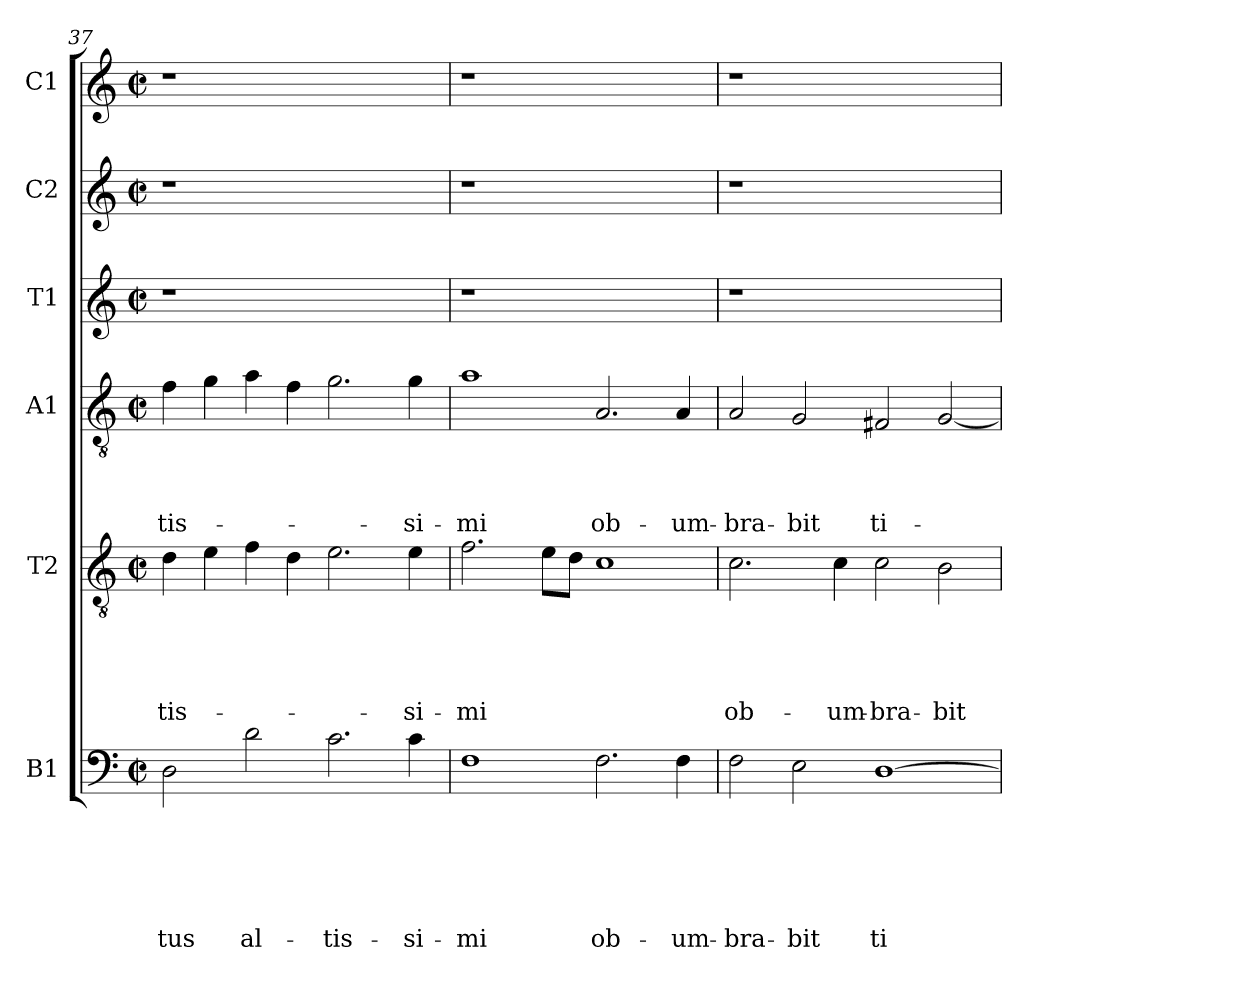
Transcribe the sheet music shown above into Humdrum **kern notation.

**kern	**text	**text	**text	**text	**text	**text	**kern	**text	**text	**text	**text	**text	**kern	**text	**text	**text	**text	**kern	**kern	**kern
*part6	*part6	*part6	*part6	*part6	*part6	*part6	*part5	*part5	*part5	*part5	*part5	*part5	*part4	*part4	*part4	*part4	*part4	*part3	*part2	*part1
*staff6	*staff6	*staff6	*staff6	*staff6	*staff6	*staff6	*staff5	*staff5	*staff5	*staff5	*staff5	*staff5	*staff4	*staff4	*staff4	*staff4	*staff4	*staff3	*staff2	*staff1
*I"B1	*	*	*	*	*	*	*I"T2	*	*	*	*	*	*I"A1	*	*	*	*	*I"T1	*I"C2	*I"C1
!!LO:LB:g=z
*clefF4	*	*	*	*	*	*	*clefGv2	*	*	*	*	*	*clefGv2	*	*	*	*	*clefG2	*clefG2	*clefG2
*k[]	*	*	*	*	*	*	*k[]	*	*	*	*	*	*k[]	*	*	*	*	*k[]	*k[]	*k[]
*C:	*	*	*	*	*	*	*C:	*	*	*	*	*	*C:	*	*	*	*	*C:	*C:	*C:
*M2/2	*	*	*	*	*	*	*M2/2	*	*	*	*	*	*M2/2	*	*	*	*	*M2/2	*M2/2	*M2/2
*met(c|)	*	*	*	*	*	*	*met(c|)	*	*	*	*	*	*met(c|)	*	*	*	*	*met(c|)	*met(c|)	*met(c|)
=37	=37	=37	=37	=37	=37	=37	=37	=37	=37	=37	=37	=37	=37	=37	=37	=37	=37	=37	=37	=37
!	!	!	!	!	!	!LO:LY:b	!	!	!	!	!	!LO:LY:b	!	!	!	!	!LO:LY:b	!	!	!
2D\	.	.	.	.	.	-tus	4d\	.	.	.	.	-tis-	4f\	.	.	.	-tis-	1r	1r	1r
.	.	.	.	.	.	.	4e\	.	.	.	.	.	4g\	.	.	.	.	.	.	.
!	!	!	!	!	!	!LO:LY:b	!	!	!	!	!	!	!	!	!	!	!	!	!	!
2d\	.	.	.	.	.	al-	4f\	.	.	.	.	.	4a\	.	.	.	.	.	.	.
.	.	.	.	.	.	.	4d\	.	.	.	.	.	4f\	.	.	.	.	.	.	.
!	!	!	!	!	!	!LO:LY:b	!	!	!	!	!	!	!	!	!	!	!	!	!	!
2.c\	.	.	.	.	.	-tis-	2.e\	.	.	.	.	.	2.g\	.	.	.	.	1ryy	1ryy	1ryy
!	!	!	!	!	!	!LO:LY:b	!	!	!	!	!	!LO:LY:b	!	!	!	!	!LO:LY:b	!	!	!
4c\	.	.	.	.	.	-si-	4e\	.	.	.	.	-si-	4g\	.	.	.	-si-	.	.	.
=38	=38	=38	=38	=38	=38	=38	=38	=38	=38	=38	=38	=38	=38	=38	=38	=38	=38	=38	=38	=38
!	!	!	!	!	!	!LO:LY:b	!	!	!	!	!	!LO:LY:b	!	!	!	!	!LO:LY:b	!	!	!
1F	.	.	.	.	.	-mi	2.f\	.	.	.	.	-mi	1a	.	.	.	-mi	1r	1r	1r
.	.	.	.	.	.	.	8e\L	.	.	.	.	.	.	.	.	.	.	.	.	.
.	.	.	.	.	.	.	8d\J	.	.	.	.	.	.	.	.	.	.	.	.	.
!	!	!	!	!	!	!LO:LY:b	!	!	!	!	!	!	!	!	!	!	!LO:LY:b	!	!	!
2.F\	.	.	.	.	.	ob-	1c	.	.	.	.	.	2.A/	.	.	.	ob-	1ryy	1ryy	1ryy
!	!	!	!	!	!	!LO:LY:b	!	!	!	!	!	!	!	!	!	!	!LO:LY:b	!	!	!
4F\	.	.	.	.	.	-um-	.	.	.	.	.	.	4A/	.	.	.	-um-	.	.	.
=39	=39	=39	=39	=39	=39	=39	=39	=39	=39	=39	=39	=39	=39	=39	=39	=39	=39	=39	=39	=39
!	!	!	!	!	!	!LO:LY:b	!	!	!	!	!	!LO:LY:b	!	!	!	!	!LO:LY:b	!	!	!
2F\	.	.	.	.	.	-bra-	2.c\	.	.	.	.	ob-	2A/	.	.	.	-bra-	1r	1r	1r
!	!	!	!	!	!	!LO:LY:b	!	!	!	!	!	!	!	!	!	!	!LO:LY:b	!	!	!
2E\	.	.	.	.	.	-bit	.	.	.	.	.	.	2G/	.	.	.	-bit	.	.	.
!	!	!	!	!	!	!	!	!	!	!	!	!LO:LY:b	!	!	!	!	!	!	!	!
.	.	.	.	.	.	.	4c\	.	.	.	.	-um-	.	.	.	.	.	.	.	.
!	!	!	!	!	!	!LO:LY:b	!	!	!	!	!	!LO:LY:b	!	!	!	!	!LO:LY:b	!	!	!
[1D	.	.	.	.	.	ti-	2c\	.	.	.	.	-bra-	2F#X/	.	.	.	ti-	1ryy	1ryy	1ryy
!	!	!	!	!	!	!	!	!	!	!	!	!LO:LY:b	!	!	!	!	!	!	!	!
.	.	.	.	.	.	.	2B\	.	.	.	.	-bit	[2G/	.	.	.	.	.	.	.
=	=	=	=	=	=	=	=	=	=	=	=	=	=	=	=	=	=	=	=	=
*-	*-	*-	*-	*-	*-	*-	*-	*-	*-	*-	*-	*-	*-	*-	*-	*-	*-	*-	*-	*-
